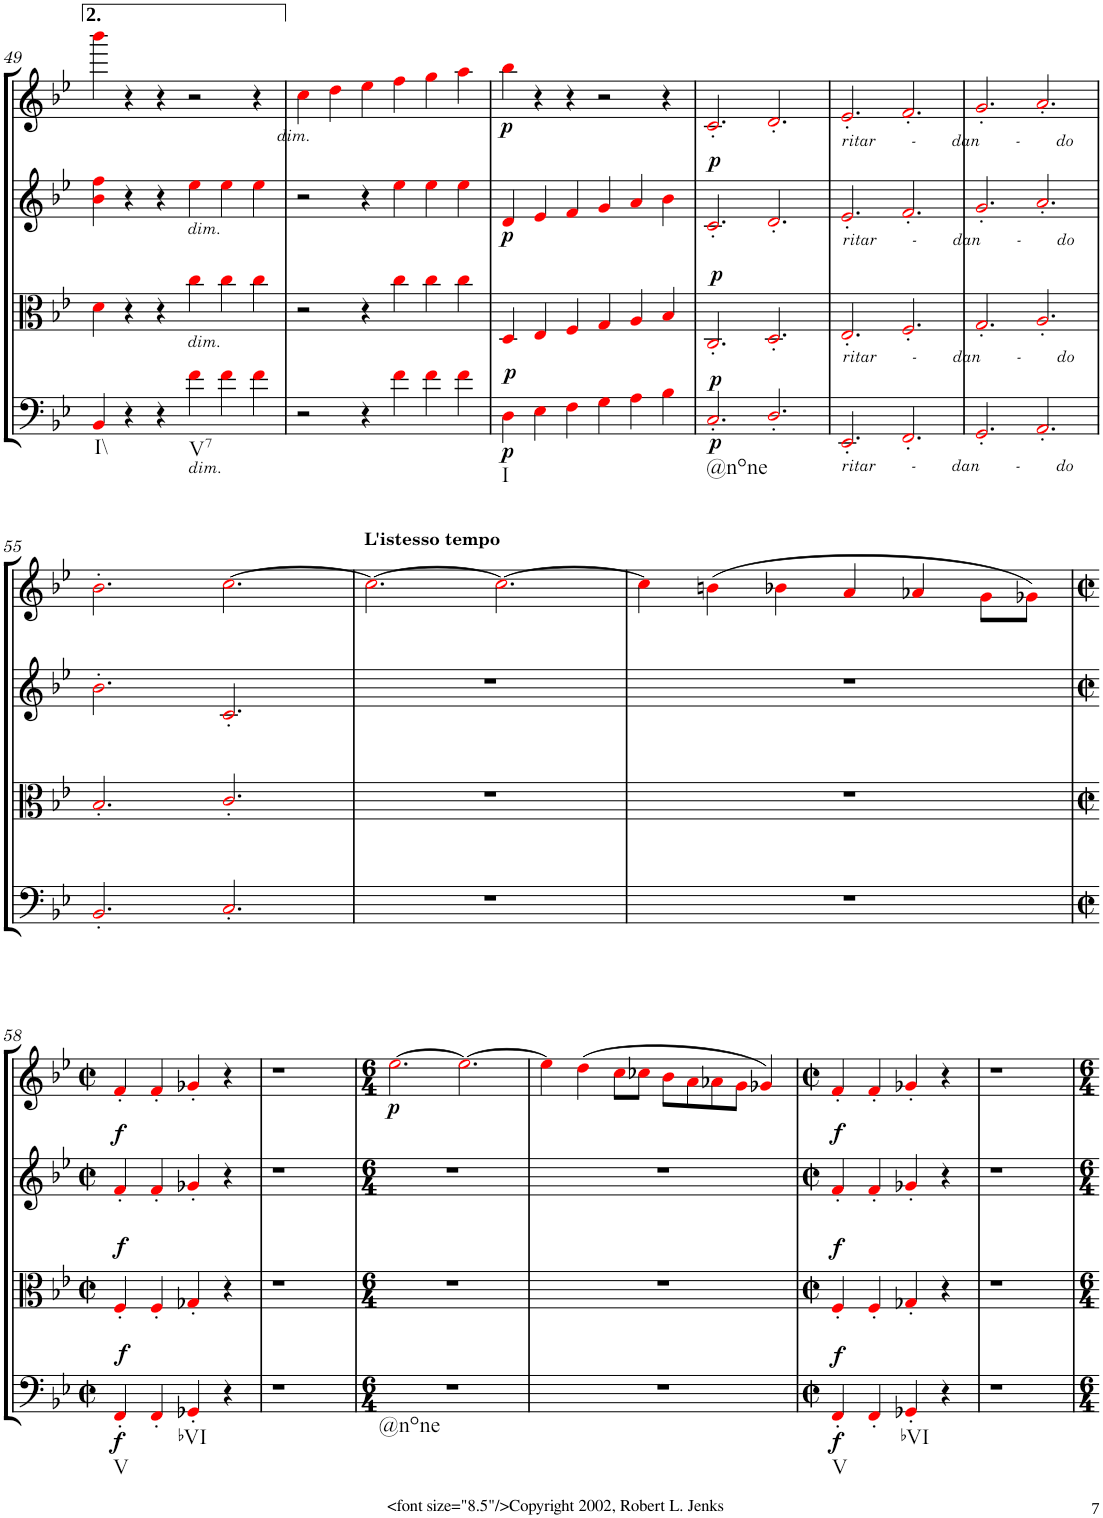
**kern	**dynam	**kern	**dynam	**kern	**dynam	**kern	**dynam
*part4	*part4	*part3	*part3	*part2	*part2	*part1	*part1
*staff4	*staff4	*staff3	*staff3	*staff2	*staff2	*staff1	*staff1
*I"Cello	*	*I"Viola	*	*I"2nd Violin	*	*I"1st Violin	*
*	*	*I'Vla	*	*I'Vln	*	*I'Vln	*
!!LO:PB:g=z
*clefF4	*	*clefC3	*	*clefG2	*	*clefG2	*
*k[b-e-]	*	*k[b-e-]	*	*k[b-e-]	*	*k[b-e-]	*
*g:	*	*g:	*	*g:	*	*g:	*
*M6/4	*	*M6/4	*	*M6/4	*	*M6/4	*
=49	=49	=49	=49	=49	=49	=49	=49
!LO:TX:b:t=I\\	!	!	!	!	!	!	!
4BB-i/	.	4di\	.	4b-i\ 4ffi\	.	4bbb-i\	.
4r	.	4r	.	4r	.	4r	.
4r	.	4r	.	4r	.	4r	.
!	!	!	!	!LO:TX:b:i:t=dim.	!	!	!
!	!	!LO:TX:b:i:t=dim.	!	!	!	!	!
!LO:TX:b:i:t=dim.	!	!	!	!	!	!	!
!LO:TX:b:t=V7	!	!	!	!	!	!	!
4fi\	.	4cci\	.	4ee-i\	.	2r	.
4fi\	.	4cci\	.	4ee-i\	.	.	.
4fi\	.	4cci\	.	4ee-i\	.	4r	.
!	!	!	!	!	!	!LO:TX:b:i:t=dim.	!
=50	=50	=50	=50	=50	=50	=50	=50
2r	.	2r	.	2r	.	4cci\	.
.	.	.	.	.	.	4ddi\	.
4r	.	4r	.	4r	.	4ee-i\	.
4fi\	.	4cci\	.	4ee-i\	.	4ffi\	.
4fi\	.	4cci\	.	4ee-i\	.	4ggi\	.
4fi\	.	4cci\	.	4ee-i\	.	4aai\	.
=51	=51	=51	=51	=51	=51	=51	=51
!LO:TX:b:t=I	!	!	!	!	!	!	!
!	!LO:DY:b	!	!	!	!	!	!
!	!LO:DY:n=1:a	!	!	!	!LO:DY:b	!	!LO:DY:b
4Di\	p p	4Di/	.	4di/	p	4bb-i\	p
4E-i\	.	4E-i/	.	4e-i/	.	4r	.
4Fi\	.	4Fi/	.	4fi/	.	4r	.
4Gi\	.	4Gi/	.	4gi/	.	2r	.
4Ai\	.	4Ai/	.	4ai/	.	.	.
4B-i\	.	4B-i/	.	4b-i\	.	4r	.
=52	=52	=52	=52	=52	=52	=52	=52
!LO:TX:b:t=@none	!	!	!	!	!	!	!
!	!LO:DY:b	!	!	!	!	!	!
!	!LO:DY:n=1:a	!	!LO:DY:a	!	!LO:DY:a	!	!
2.C'i/	p p	2.C'i/	p	2.c'i/	p	2.c'i/	.
2.D'i/	.	2.D'i/	.	2.d'i/	.	2.d'i/	.
=53	=53	=53	=53	=53	=53	=53	=53
!	!	!	!	!	!	!LO:TX:b:i:t=ritar        -        dan        -        do	!
!	!	!	!	!LO:TX:b:i:t=ritar        -        dan        -        do	!	!	!
!	!	!LO:TX:b:i:t=ritar        -        dan        -        do	!	!	!	!	!
!LO:TX:b:i:t=ritar        -        dan        -        do	!	!	!	!	!	!	!
2.EE-'i/	.	2.E-'i/	.	2.e-'i/	.	2.e-'i/	.
2.FF'i/	.	2.F'i/	.	2.f'i/	.	2.f'i/	.
=54	=54	=54	=54	=54	=54	=54	=54
2.GG'i/	.	2.G'i/	.	2.g'i/	.	2.g'i/	.
2.AA'i/	.	2.A'i/	.	2.a'i/	.	2.a'i/	.
!!LO:LB:g=z
=55	=55	=55	=55	=55	=55	=55	=55
2.BB-'i/	.	2.B-'i/	.	2.b-'i\	.	2.b-'i\	.
2.C'i/	.	2.c'i/	.	2.c'i/	.	[2.cci\	.
=56	=56	=56	=56	=56	=56	=56	=56
!	!	!	!	!	!	!LO:TX:a:B:t=L'istesso tempo	!
1.r	.	1.r	.	1.r	.	2.cci\_	.
.	.	.	.	.	.	2.cci\_	.
=57	=57	=57	=57	=57	=57	=57	=57
1.r	.	1.r	.	1.r	.	4cci\]	.
.	.	.	.	.	.	(4bni\	.
.	.	.	.	.	.	4b-Xi\	.
.	.	.	.	.	.	4ai/	.
.	.	.	.	.	.	4a-Xi/	.
.	.	.	.	.	.	8gi\L	.
.	.	.	.	.	.	8g-Xi\J)	.
!!LO:LB:g=z
=58	=58	=58	=58	=58	=58	=58	=58
*M2/2	*	*M2/2	*	*M2/2	*	*M2/2	*
*met(c|)	*	*met(c|)	*	*met(c|)	*	*met(c|)	*
!LO:TX:b:t=V	!	!	!	!	!	!	!
!	!LO:DY:b	!	!	!	!	!	!
!	!LO:DY:n=1:a	!	!LO:DY:a	!	!LO:DY:a	!	!
4FF'i/	f f	4F'i/	f	4f'i/	f	4f'i/	.
4FF'i/	.	4F'i/	.	4f'i/	.	4f'i/	.
!LO:TX:b:t=bVI	!	!	!	!	!	!	!
4GG-X'i/	.	4G-X'i/	.	4g-X'i/	.	4g-X'i/	.
4r	.	4r	.	4r	.	4r	.
=59	=59	=59	=59	=59	=59	=59	=59
1r	.	1r	.	1r	.	1r	.
=60	=60	=60	=60	=60	=60	=60	=60
*M6/4	*	*M6/4	*	*M6/4	*	*M6/4	*
!LO:TX:b:t=@none	!	!	!	!	!	!	!
!	!	!	!	!	!	!	!LO:DY:b
1.r	.	1.r	.	1.r	.	[2.ee-i\	p
.	.	.	.	.	.	2.ee-i\_	.
=61	=61	=61	=61	=61	=61	=61	=61
1.r	.	1.r	.	1.r	.	4ee-i\]	.
.	.	.	.	.	.	(4ddi\	.
.	.	.	.	.	.	8cci\L	.
.	.	.	.	.	.	8cc-Xi\J	.
.	.	.	.	.	.	8b-i\L	.
.	.	.	.	.	.	8ai\	.
.	.	.	.	.	.	8a-Xi\	.
.	.	.	.	.	.	8gi\J	.
.	.	.	.	.	.	4g-Xi/)	.
=62	=62	=62	=62	=62	=62	=62	=62
*M2/2	*	*M2/2	*	*M2/2	*	*M2/2	*
*met(c|)	*	*met(c|)	*	*met(c|)	*	*met(c|)	*
!LO:TX:b:t=V	!	!	!	!	!	!	!
!	!LO:DY:b	!	!	!	!	!	!
!	!LO:DY:n=1:a	!	!LO:DY:a	!	!LO:DY:a	!	!
4FF'i/	f f	4F'i/	f	4f'i/	f	4f'i/	.
4FF'i/	.	4F'i/	.	4f'i/	.	4f'i/	.
!LO:TX:b:t=bVI	!	!	!	!	!	!	!
4GG-X'i/	.	4G-X'i/	.	4g-X'i/	.	4g-X'i/	.
4r	.	4r	.	4r	.	4r	.
=63	=63	=63	=63	=63	=63	=63	=63
1r	.	1r	.	1r	.	1r	.
=	=	=	=	=	=	=	=
*-	*-	*-	*-	*-	*-	*-	*-
